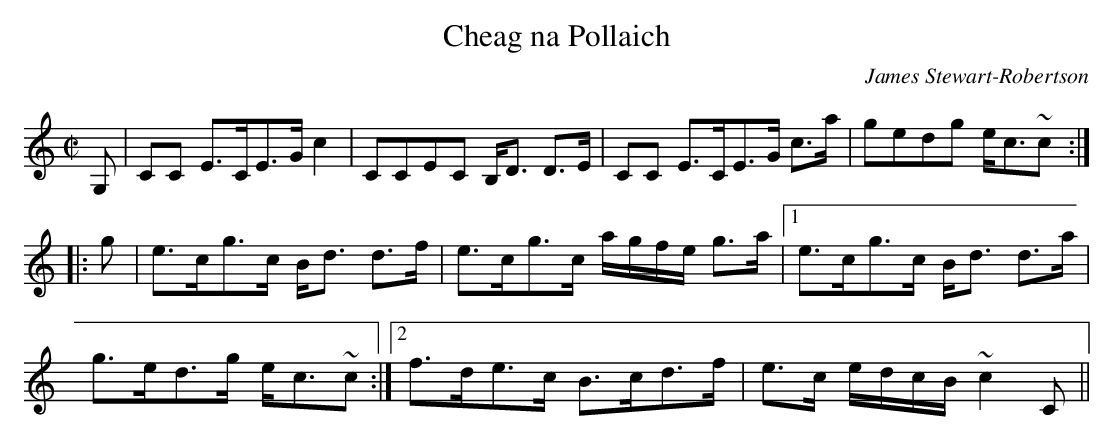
X:1
T:Cheag na Pollaich
M:C|
L:1/8
C:James Stewart-Robertson
K:C
G,|CC E>CE>G c2|CCEC B,<D D>E|CC E>CE>G c>a|gedg e<c~c:|
|:g|e>cg>c B<d d>f|e>cg>c a/g/f/e/ g>a|1 e>cg>c B<d d>a|
g>ed>g e<c~c:|2 f>de>c B>cd>f|e>c e/d/c/B/ ~c2C||
